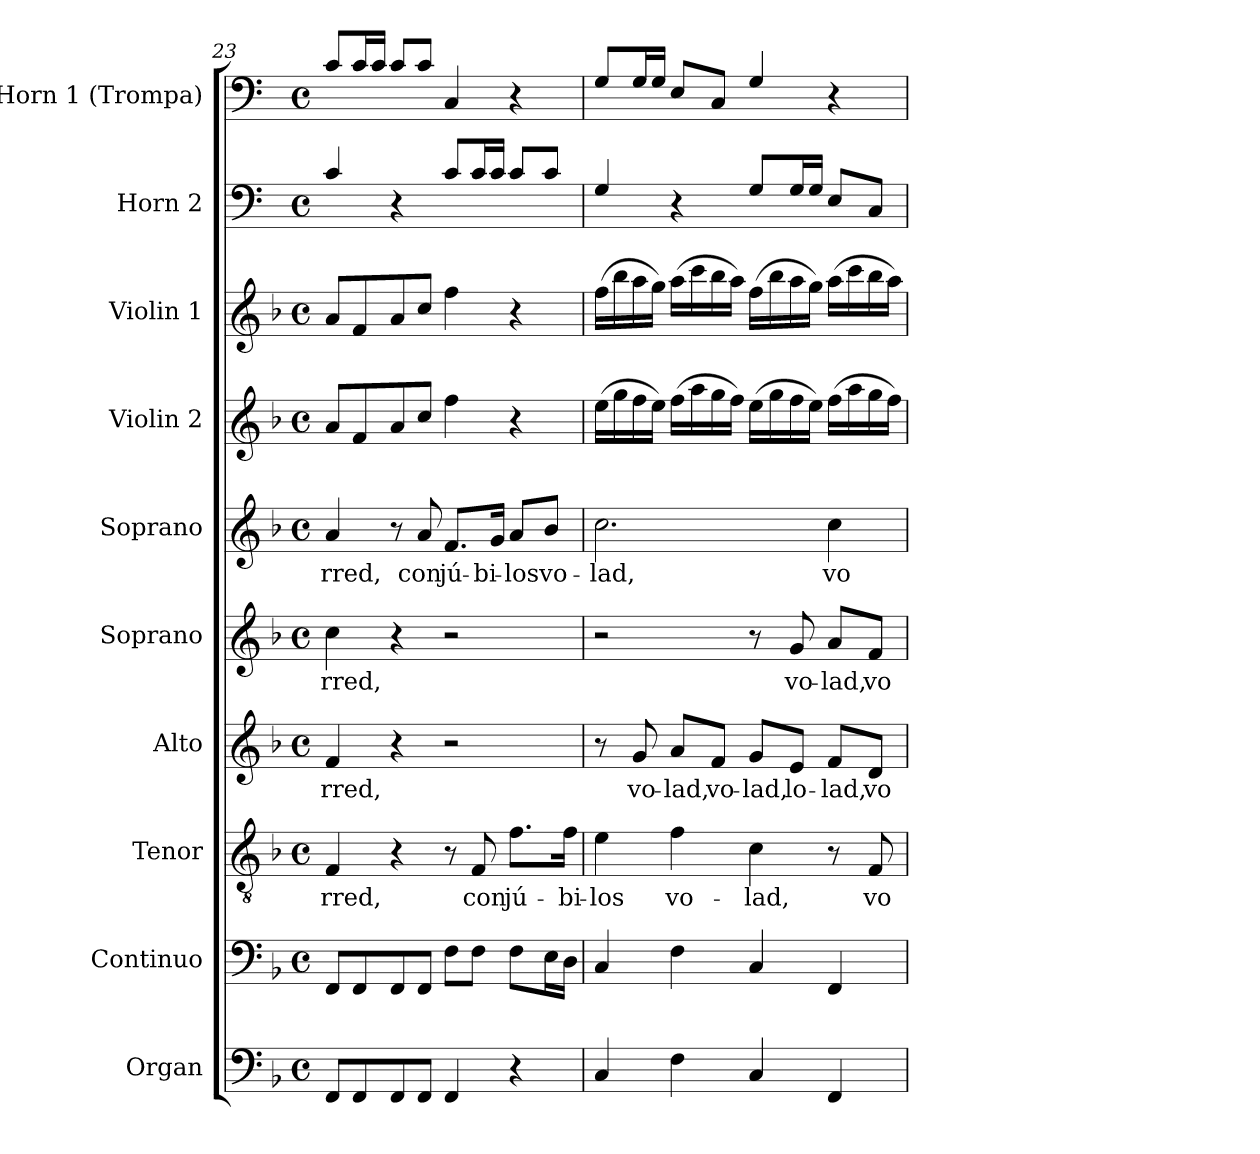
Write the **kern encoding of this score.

**kern	**kern	**kern	**text	**kern	**text	**kern	**text	**kern	**text	**kern	**kern	**kern	**kern
*part10	*part9	*part8	*part8	*part7	*part7	*part6	*part6	*part5	*part5	*part4	*part3	*part2	*part1
*staff10	*staff9	*staff8	*staff8	*staff7	*staff7	*staff6	*staff6	*staff5	*staff5	*staff4	*staff3	*staff2	*staff1
*I"Organ	*I"Continuo	*I"Tenor	*	*I"Alto	*	*I"Soprano	*	*I"Soprano	*	*I"Violin 2	*I"Violin 1	*I"Horn  2	*I"Horn  1 (Trompa)
*I'Org.	*I'Cont.	*I'T.	*	*I'A.	*	*I'S.	*	*I'S.	*	*I'Vln. 2	*I'Vln. 1	*I'Hn.	*I'Hn.
*clefF4	*clefF4	*clefGv2	*	*clefG2	*	*clefG2	*	*clefG2	*	*clefG2	*clefG2	*clefF4	*clefF4
*	*	*ITrd7c12	*	*	*	*	*	*	*	*	*	*ITrd4c7	*ITrd4c7
*k[b-]	*k[b-]	*k[b-]	*	*k[b-]	*	*k[b-]	*	*k[b-]	*	*k[b-]	*k[b-]	*k[b-]	*k[b-]
*F:	*F:	*F:	*	*F:	*	*F:	*	*F:	*	*F:	*F:	*F:	*F:
*M4/4	*M4/4	*M4/4	*	*M4/4	*	*M4/4	*	*M4/4	*	*M4/4	*M4/4	*M4/4	*M4/4
*met(c)	*met(c)	*met(c)	*	*met(c)	*	*met(c)	*	*met(c)	*	*met(c)	*met(c)	*met(c)	*met(c)
=23	=23	=23	=23	=23	=23	=23	=23	=23	=23	=23	=23	=23	=23
!	!	!	!LO:LY:b:color=#000000	!	!	!	!	!	!	!	!	!	!
!	!	!	!	!	!LO:LY:b:color=#000000	!	!	!	!	!	!	!	!
!	!	!	!	!	!	!	!LO:LY:b:color=#000000	!	!	!	!	!	!
!	!	!	!	!	!	!	!	!	!LO:LY:b:color=#000000	!	!	!	!
8FFi/L	8FFi/L	4FFi/	-rred,	4fi/	-rred,	4cci\	-rred,	4ai/	-rred,	8ai/L	8ai/L	4Fi/	8Fi/L
8FFi/	8FFi/	.	.	.	.	.	.	.	.	8fi/	8fi/	.	16Fi/L
.	.	.	.	.	.	.	.	.	.	.	.	.	16Fi/JJ
8FFi/	8FFi/	4r	.	4r	.	4r	.	8r	.	8ai/	8ai/	4r	8Fi/L
!	!	!	!	!	!	!	!	!	!LO:LY:b:color=#000000	!	!	!	!
8FFi/J	8FFi/J	.	.	.	.	.	.	8ai/	con	8cci/J	8cci/J	.	8Fi/J
!	!	!	!	!	!	!	!	!	!LO:LY:b:color=#000000	!	!	!	!
4FFi/	8Fi\L	8r	.	2r	.	2r	.	8.fi/L	jú-	4ffi\	4ffi\	8Fi/L	4FFi/
!	!	!	!LO:LY:b:color=#000000	!	!	!	!	!	!	!	!	!	!
.	8Fi\J	8FFi/	con	.	.	.	.	.	.	.	.	16Fi/L	.
!	!	!	!	!	!	!	!	!	!LO:LY:b:color=#000000	!	!	!	!
.	.	.	.	.	.	.	.	16gi/Jk	-bi-	.	.	16Fi/JJ	.
!	!	!	!LO:LY:b:color=#000000	!	!	!	!	!	!	!	!	!	!
!	!	!	!	!	!	!	!	!	!LO:LY:b:color=#000000	!	!	!	!
4r	8Fi\L	8.Fi\L	jú-	.	.	.	.	8ai/L	-los	4r	4r	8Fi/L	4r
!	!	!	!	!	!	!	!	!	!LO:LY:b:color=#000000	!	!	!	!
.	16Ei\L	.	.	.	.	.	.	8b-i/J	vo-	.	.	8Fi/J	.
!	!	!	!LO:LY:b:color=#000000	!	!	!	!	!	!	!	!	!	!
.	16Di\JJ	16Fi\Jk	-bi-	.	.	.	.	.	.	.	.	.	.
!!LO:PB:g=z
=24	=24	=24	=24	=24	=24	=24	=24	=24	=24	=24	=24	=24	=24
!	!	!	!LO:LY:b:color=#000000	!	!	!	!	!	!	!	!	!	!
!	!	!	!	!	!	!	!	!	!LO:LY:b:color=#000000	!	!	!	!
4Ci/	4Ci/	4Ei\	-los	8r	.	2r	.	2.cci\	-lad,	(16eei\LL	(16ffi\LL	4Ci/	8Ci/L
.	.	.	.	.	.	.	.	.	.	16ggi\	16bb-i\	.	.
!	!	!	!	!	!LO:LY:b:color=#000000	!	!	!	!	!	!	!	!
.	.	.	.	8gi/	vo-	.	.	.	.	16ffi\	16aai\	.	16Ci/L
.	.	.	.	.	.	.	.	.	.	16eei\JJ)	16ggi\JJ)	.	16Ci/JJ
!	!	!	!LO:LY:b:color=#000000	!	!	!	!	!	!	!	!	!	!
!	!	!	!	!	!LO:LY:b:color=#000000	!	!	!	!	!	!	!	!
4Fi\	4Fi\	4Fi\	vo-	8ai/L	-lad,	.	.	.	.	(16ffi\LL	(16aai\LL	4r	8AAi/L
.	.	.	.	.	.	.	.	.	.	16aai\	16ccci\	.	.
!	!	!	!	!	!LO:LY:b:color=#000000	!	!	!	!	!	!	!	!
.	.	.	.	8fi/J	vo-	.	.	.	.	16ggi\	16bb-i\	.	8FFi/J
.	.	.	.	.	.	.	.	.	.	16ffi\JJ)	16aai\JJ)	.	.
!	!	!	!LO:LY:b:color=#000000	!	!	!	!	!	!	!	!	!	!
!	!	!	!	!	!LO:LY:b:color=#000000	!	!	!	!	!	!	!	!
4Ci/	4Ci/	4Ci\	-lad,	8gi/L	-lad,	8r	.	.	.	(16eei\LL	(16ffi\LL	8Ci/L	4Ci/
.	.	.	.	.	.	.	.	.	.	16ggi\	16bb-i\	.	.
!	!	!	!	!	!LO:LY:b:color=#000000	!	!	!	!	!	!	!	!
!	!	!	!	!	!	!	!LO:LY:b:color=#000000	!	!	!	!	!	!
.	.	.	.	8ei/J	lo-	8gi/	vo-	.	.	16ffi\	16aai\	16Ci/L	.
.	.	.	.	.	.	.	.	.	.	16eei\JJ)	16ggi\JJ)	16Ci/JJ	.
!	!	!	!	!	!LO:LY:b:color=#000000	!	!	!	!	!	!	!	!
!	!	!	!	!	!	!	!LO:LY:b:color=#000000	!	!	!	!	!	!
!	!	!	!	!	!	!	!	!	!LO:LY:b:color=#000000	!	!	!	!
4FFi/	4FFi/	8r	.	8fi/L	-lad,	8ai/L	-lad,	4cci\	vo-	(16ffi\LL	(16aai\LL	8AAi/L	4r
.	.	.	.	.	.	.	.	.	.	16aai\	16ccci\	.	.
!	!	!	!LO:LY:b:color=#000000	!	!	!	!	!	!	!	!	!	!
!	!	!	!	!	!LO:LY:b:color=#000000	!	!	!	!	!	!	!	!
!	!	!	!	!	!	!	!LO:LY:b:color=#000000	!	!	!	!	!	!
.	.	8FFi/	vo-	8di/J	vo-	8fi/J	vo-	.	.	16ggi\	16bb-i\	8FFi/J	.
.	.	.	.	.	.	.	.	.	.	16ffi\JJ)	16aai\JJ)	.	.
=	=	=	=	=	=	=	=	=	=	=	=	=	=
*-	*-	*-	*-	*-	*-	*-	*-	*-	*-	*-	*-	*-	*-
